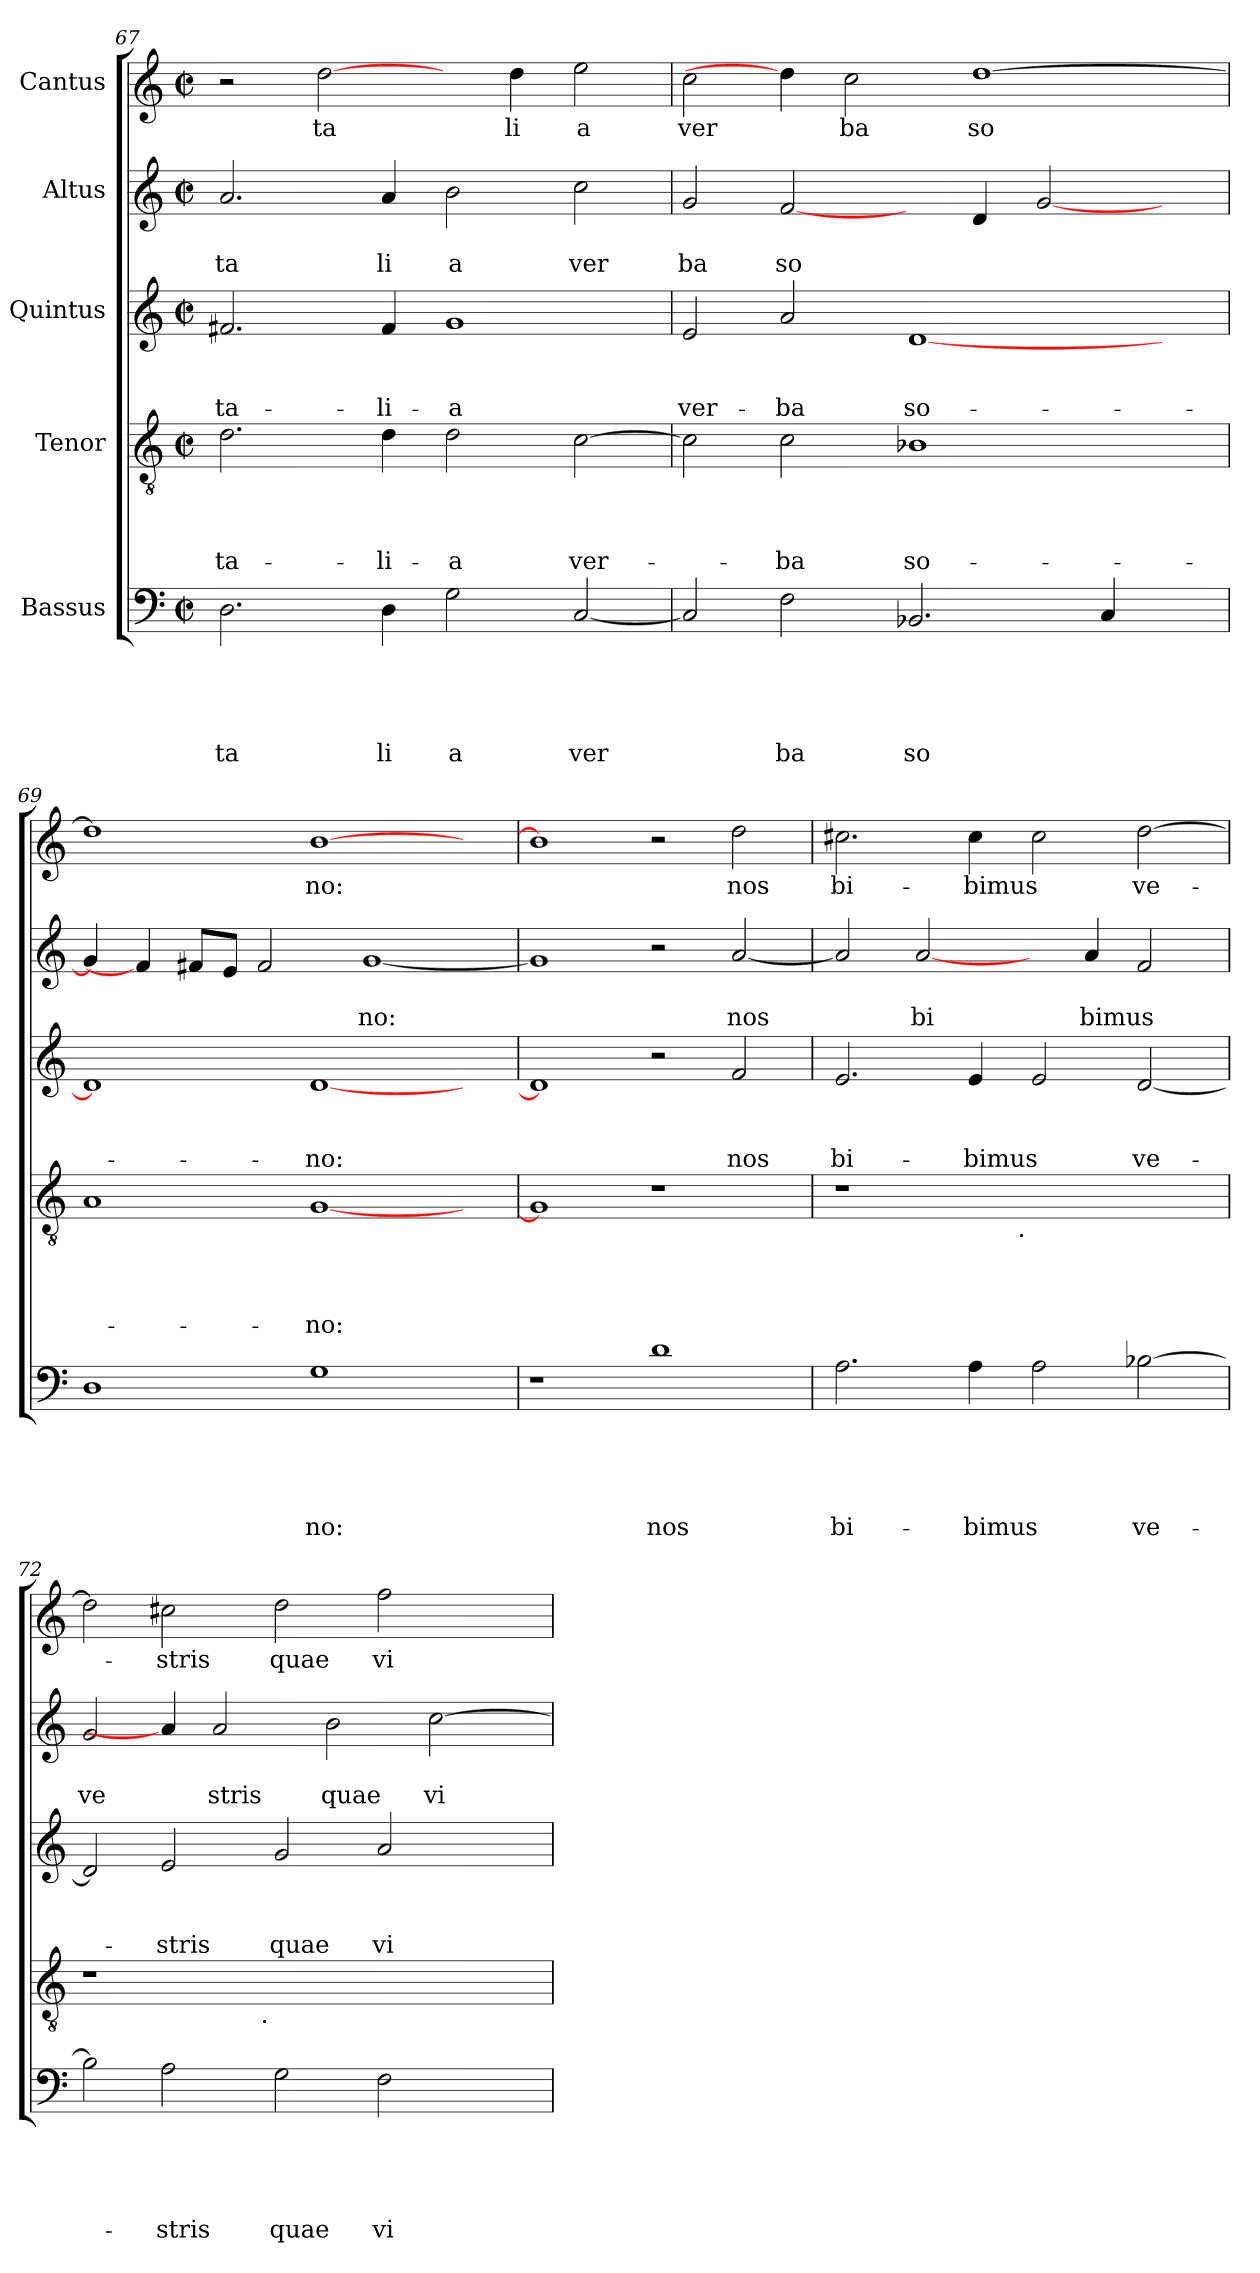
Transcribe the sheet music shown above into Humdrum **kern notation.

**kern	**text	**text	**text	**text	**text	**kern	**text	**text	**text	**text	**kern	**text	**text	**text	**kern	**text	**text	**kern	**text
*part5	*part5	*part5	*part5	*part5	*part5	*part4	*part4	*part4	*part4	*part4	*part3	*part3	*part3	*part3	*part2	*part2	*part2	*part1	*part1
*staff5	*staff5	*staff5	*staff5	*staff5	*staff5	*staff4	*staff4	*staff4	*staff4	*staff4	*staff3	*staff3	*staff3	*staff3	*staff2	*staff2	*staff2	*staff1	*staff1
*I"Bassus	*	*	*	*	*	*I"Tenor	*	*	*	*	*I"Quintus	*	*	*	*I"Altus	*	*	*I"Cantus	*
*clefF4	*	*	*	*	*	*clefGv2	*	*	*	*	*clefG2	*	*	*	*clefG2	*	*	*clefG2	*
*k[]	*	*	*	*	*	*k[]	*	*	*	*	*k[]	*	*	*	*k[]	*	*	*k[]	*
*C:	*	*	*	*	*	*C:	*	*	*	*	*C:	*	*	*	*C:	*	*	*C:	*
*M2/2	*	*	*	*	*	*M2/2	*	*	*	*	*M2/2	*	*	*	*M2/2	*	*	*M2/2	*
*met(c|)	*	*	*	*	*	*met(c|)	*	*	*	*	*met(c|)	*	*	*	*met(c|)	*	*	*met(c|)	*
=67	=67	=67	=67	=67	=67	=67	=67	=67	=67	=67	=67	=67	=67	=67	=67	=67	=67	=67	=67
!	!	!	!	!	!LO:LY:b	!	!	!	!	!LO:LY:b	!	!	!	!LO:LY:b	!	!	!LO:LY:b	!	!
2.D\	.	.	.	.	ta	2.d\	.	.	.	ta-	2.f#X/	.	.	ta-	2.a/	.	ta	2r	.
!	!	!	!	!	!	!	!	!	!	!	!	!	!	!	!	!	!	!	!LO:LY:b
.	.	.	.	.	.	.	.	.	.	.	.	.	.	.	.	.	.	[2dd\	ta
!	!	!	!	!	!LO:LY:b	!	!	!	!	!LO:LY:b	!	!	!	!LO:LY:b	!	!	!LO:LY:b	!	!
4D\	.	.	.	.	li	4d\	.	.	.	-li-	4f#/	.	.	-li-	4a/	.	li	.	.
!	!	!	!	!	!LO:LY:b	!	!	!	!	!LO:LY:b	!	!	!	!LO:LY:b	!	!	!LO:LY:b	!	!
2G\	.	.	.	.	a	2d\	.	.	.	-a	1g	.	.	-a	2b\	.	a	4ryy	.
!	!	!	!	!	!	!	!	!	!	!	!	!	!	!	!	!	!	!	!LO:LY:b
.	.	.	.	.	.	.	.	.	.	.	.	.	.	.	.	.	.	4dd\	li
!	!	!	!	!	!LO:LY:b	!	!	!	!	!LO:LY:b	!	!	!	!	!	!	!LO:LY:b	!	!LO:LY:b
[<2C/	.	.	.	.	ver	[>2c\	.	.	.	ver-	.	.	.	.	2cc\	.	ver	2ee\	a
=68	=68	=68	=68	=68	=68	=68	=68	=68	=68	=68	=68	=68	=68	=68	=68	=68	=68	=68	=68
!	!	!	!	!	!	!	!	!	!	!	!	!	!	!LO:LY:b	!	!	!LO:LY:b	!	!LO:LY:b
2C/]	.	.	.	.	.	2c\]	.	.	.	.	2e/	.	.	ver-	2g/	.	ba	2cc\	ver
!	!	!	!	!	!LO:LY:b	!	!	!	!	!LO:LY:b	!	!	!	!LO:LY:b	!	!	!LO:LY:b	!	!
2F\	.	.	.	.	ba	2c\	.	.	.	-ba	2a/	.	.	-ba	[2f/	.	so	4dd\]	.
!	!	!	!	!	!	!	!	!	!	!	!	!	!	!	!	!	!	!	!LO:LY:b
.	.	.	.	.	.	.	.	.	.	.	.	.	.	.	.	.	.	2cc\	ba
!	!	!	!	!	!LO:LY:b	!	!	!	!	!LO:LY:b	!	!	!	!LO:LY:b	!	!	!	!	!
2.BB-X/	.	.	.	.	so	1B-X	.	.	.	so-	[<1d	.	.	so-	4ryy	.	.	.	.
!	!	!	!	!	!	!	!	!	!	!	!	!	!	!	!	!	!	!	!LO:LY:b
.	.	.	.	.	.	.	.	.	.	.	.	.	.	.	4d/	.	.	[>1dd	so
.	.	.	.	.	.	.	.	.	.	.	.	.	.	.	[<2g/	.	.	.	.
4C/	.	.	.	.	.	.	.	.	.	.	.	.	.	.	.	.	.	.	.
4ryy	.	.	.	.	.	4ryy	.	.	.	.	4ryy	.	.	.	4ryy	.	.	.	.
=69	=69	=69	=69	=69	=69	=69	=69	=69	=69	=69	=69	=69	=69	=69	=69	=69	=69	=69	=69
1D	.	.	.	.	.	1A	.	.	.	.	1d]	.	.	.	4g/]	.	.	1dd]	.
.	.	.	.	.	.	.	.	.	.	.	.	.	.	.	4f/]	.	.	.	.
.	.	.	.	.	.	.	.	.	.	.	.	.	.	.	8f#/L	.	.	.	.
.	.	.	.	.	.	.	.	.	.	.	.	.	.	.	8e/J	.	.	.	.
.	.	.	.	.	.	.	.	.	.	.	.	.	.	.	2f#/	.	.	.	.
!	!	!	!	!	!LO:LY:b	!	!	!	!	!LO:LY:b	!	!	!	!LO:LY:b	!	!	!	!	!LO:LY:b
1G	.	.	.	.	no:	[>1G	.	.	.	-no:	[>1d	.	.	-no:	.	.	.	[>1b	no:
!	!	!	!	!	!	!	!	!	!	!	!	!	!	!	!	!	!LO:LY:b	!	!
.	.	.	.	.	.	.	.	.	.	.	.	.	.	.	[>1g	.	no:	.	.
4ryy	.	.	.	.	.	4ryy	.	.	.	.	4ryy	.	.	.	.	.	.	4ryy	.
!!LO:PB:g=z
=70	=70	=70	=70	=70	=70	=70	=70	=70	=70	=70	=70	=70	=70	=70	=70	=70	=70	=70	=70
1r	.	.	.	.	.	1G]	.	.	.	.	1d]	.	.	.	1g]	.	.	1b]	.
!	!	!	!	!	!LO:LY:b	!	!	!	!	!	!	!	!	!	!	!	!	!	!
1d	.	.	.	.	nos	1r	.	.	.	.	2r	.	.	.	2r	.	.	2r	.
!	!	!	!	!	!	!	!	!	!	!	!	!	!	!LO:LY:b	!	!	!LO:LY:b	!	!LO:LY:b
.	.	.	.	.	.	.	.	.	.	.	2f/	.	.	nos	[<2a/	.	nos	2dd\	nos
=71	=71	=71	=71	=71	=71	=71	=71	=71	=71	=71	=71	=71	=71	=71	=71	=71	=71	=71	=71
!	!	!	!	!	!LO:LY:b	!	!	!	!	!	!	!	!	!LO:LY:b	!	!	!	!	!LO:LY:b
*	*	*	*	*	*	*^	*	*	*	*	*	*	*	*	*	*	*	*	*
2.A\	.	.	.	.	bi-	1r	2ryy	.	.	.	.	2.e/	.	.	bi-	2a/]	.	.	2.cc#X\	bi-
!	!	!	!	!	!	!	!	!	!	!	!	!	!	!	!	!	!	!LO:LY:b	!	!
.	.	.	.	.	.	.	4...ryy	.	.	.	.	.	.	.	.	[2a/	.	bi	.	.
!	!	!	!	!	!LO:LY:b	!	!	!	!	!	!	!	!	!	!LO:LY:b	!	!	!	!	!LO:LY:b
4A\	.	.	.	.	-bimus	.	.	.	.	.	.	4e/	.	.	-bimus	.	.	.	4cc#\	-bimus
!	!	!	!	!	!	!	!LO:TX:b:t=.	!	!	!	!	!	!	!	!	!	!	!	!	!
.	.	.	.	.	.	.	1ryy	.	.	.	.	.	.	.	.	.	.	.	.	.
2A\	.	.	.	.	.	1ryy	.	.	.	.	.	2e/	.	.	.	4ryy	.	.	2cc#\	.
!	!	!	!	!	!	!	!	!	!	!	!	!	!	!	!	!	!	!LO:LY:b	!	!
.	.	.	.	.	.	.	.	.	.	.	.	.	.	.	.	4a/	.	bimus	.	.
!	!	!	!	!	!LO:LY:b	!	!	!	!	!	!	!	!	!	!LO:LY:b	!	!	!	!	!LO:LY:b
[>2B-X\	.	.	.	.	ve-	.	.	.	.	.	.	[<2d/	.	.	ve-	2f/	.	.	[>2dd\	ve-
.	.	.	.	.	.	.	32ryy	.	.	.	.	.	.	.	.	.	.	.	.	.
=72	=72	=72	=72	=72	=72	=72	=72	=72	=72	=72	=72	=72	=72	=72	=72	=72	=72	=72	=72	=72
!	!	!	!	!	!	!	!	!	!	!	!	!	!	!	!	!	!	!LO:LY:b	!	!
2B-\]	.	.	.	.	.	1r	2ryy	.	.	.	.	2d/]	.	.	.	2g/	.	ve	2dd\]	.
!	!	!	!	!	!LO:LY:b	!	!	!	!	!	!	!	!	!	!LO:LY:b	!	!	!	!	!LO:LY:b
2A\	.	.	.	.	-stris	.	4...ryy	.	.	.	.	2e/	.	.	-stris	4a/]	.	.	2cc#X\	-stris
!	!	!	!	!	!	!	!	!	!	!	!	!	!	!	!	!	!	!LO:LY:b	!	!
.	.	.	.	.	.	.	.	.	.	.	.	.	.	.	.	2a/	.	stris	.	.
!	!	!	!	!	!	!	!LO:TX:b:t=.	!	!	!	!	!	!	!	!	!	!	!	!	!
.	.	.	.	.	.	.	1ryy	.	.	.	.	.	.	.	.	.	.	.	.	.
!	!	!	!	!	!LO:LY:b	!	!	!	!	!	!	!	!	!	!LO:LY:b	!	!	!	!	!LO:LY:b
2G\	.	.	.	.	quae	1ryy	.	.	.	.	.	2g/	.	.	quae	.	.	.	2dd\	quae
!	!	!	!	!	!	!	!	!	!	!	!	!	!	!	!	!	!	!LO:LY:b	!	!
.	.	.	.	.	.	.	.	.	.	.	.	.	.	.	.	2b\	.	quae	.	.
!	!	!	!	!	!LO:LY:b	!	!	!	!	!	!	!	!	!	!LO:LY:b	!	!	!	!	!LO:LY:b
2F\	.	.	.	.	vi-	.	.	.	.	.	.	2a/	.	.	vi-	.	.	.	2ff\	vi-
!	!	!	!	!	!	!	!	!	!	!	!	!	!	!	!	!	!	!LO:LY:b	!	!
.	.	.	.	.	.	.	.	.	.	.	.	.	.	.	.	[>2cc\	.	vi	.	.
.	.	.	.	.	.	.	4ryy	.	.	.	.	.	.	.	.	.	.	.	.	.
4ryy	.	.	.	.	.	4ryy	.	.	.	.	.	4ryy	.	.	.	.	.	.	4ryy	.
.	.	.	.	.	.	.	32ryy	.	.	.	.	.	.	.	.	.	.	.	.	.
*	*	*	*	*	*	*v	*v	*	*	*	*	*	*	*	*	*	*	*	*	*
=	=	=	=	=	=	=	=	=	=	=	=	=	=	=	=	=	=	=	=
*-	*-	*-	*-	*-	*-	*-	*-	*-	*-	*-	*-	*-	*-	*-	*-	*-	*-	*-	*-
